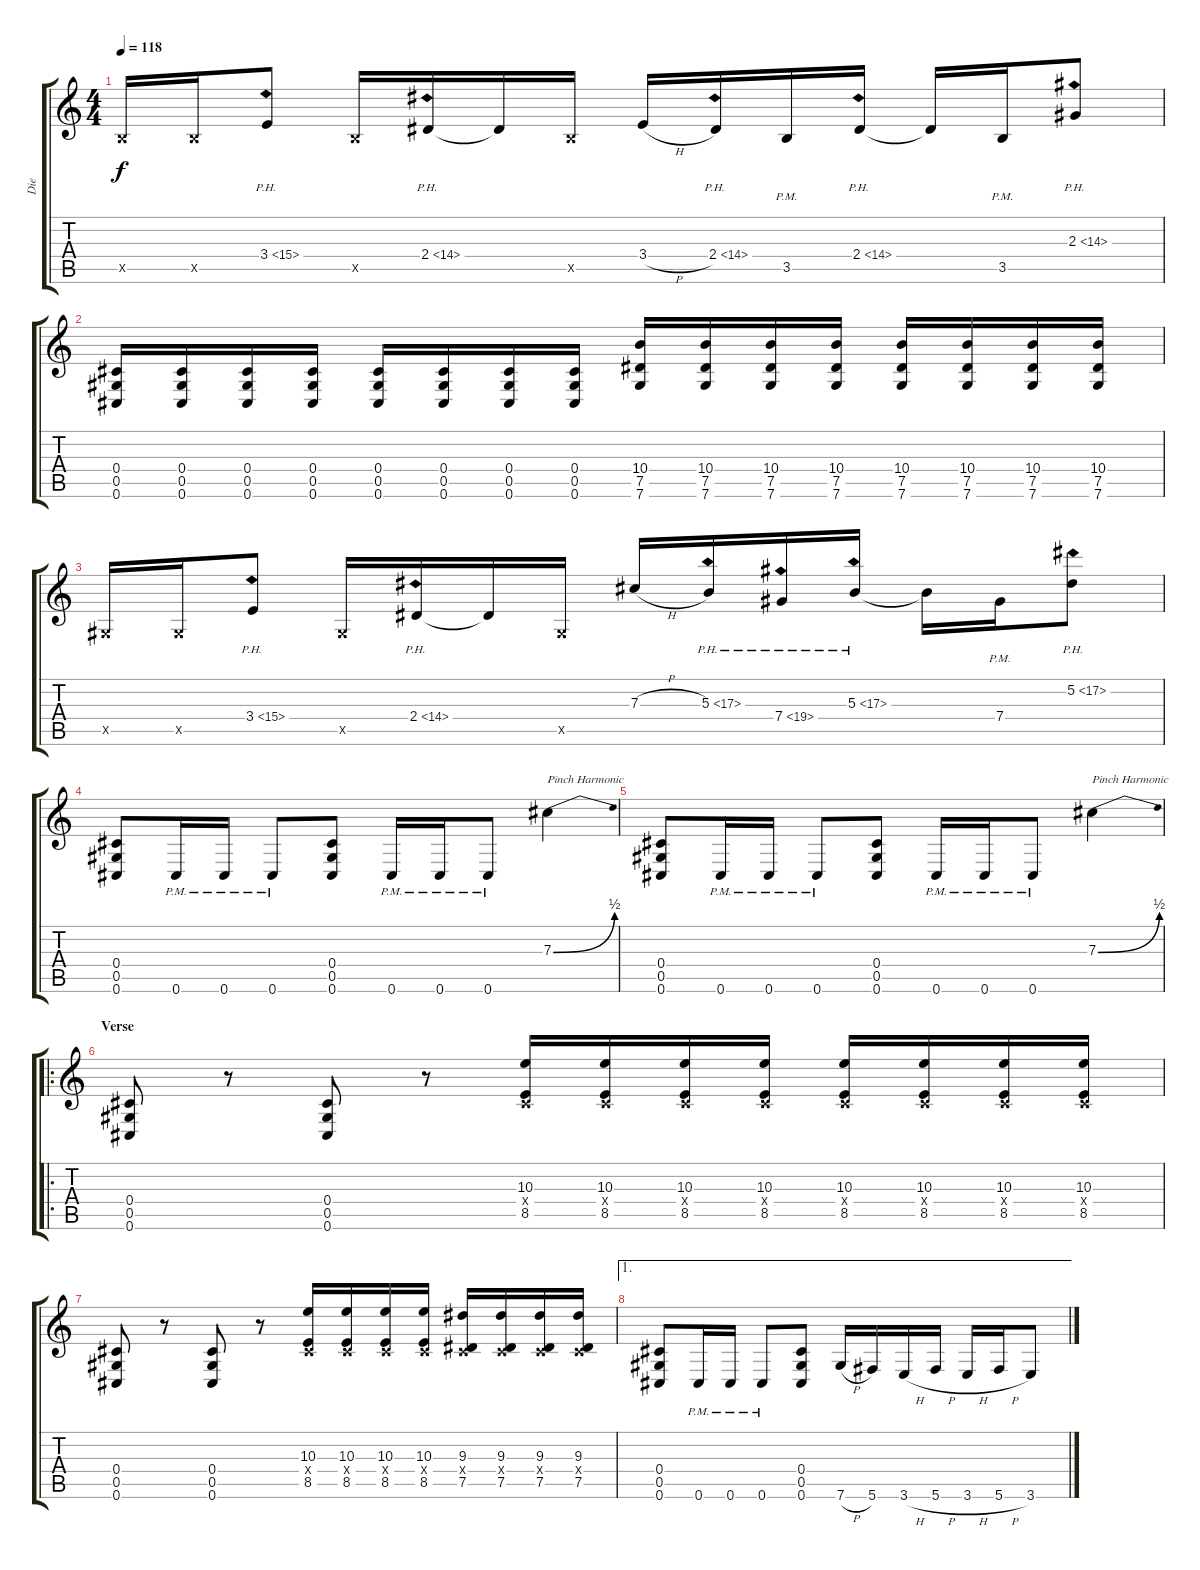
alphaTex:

\track ("Die" "Die") {instrument distortionguitar}
\staff {score tabs}
\tuning (Eb4 Bb3 Gb3 Db3 Ab2 Db2) {hide}
\ts (4 4)
\tempo 118
\clef g2
\ks c
3.5{x}.16{dy f} 3.5{x}.16 3.4{ph 12}.8 3.5{x}.16 2.4{ph 12}.16 2.4{t}.16 3.5{x}.16 3.4{h}.16 2.4{ph 12}.16 3.5{pm}.16 2.4{ph 12}.16 2.4{t}.16 3.5{pm}.16 2.3{ph 12}.8 |
(0.4 0.5 0.6).16 (0.4 0.5 0.6).16 (0.4 0.5 0.6).16 (0.4 0.5 0.6).16 (0.4 0.5 0.6).16 (0.4 0.5 0.6).16 (0.4 0.5 0.6).16 (0.4 0.5 0.6).16 (10.4 7.5 7.6).16 (10.4 7.5 7.6).16 (10.4 7.5 7.6).16 (10.4 7.5 7.6).16 (10.4 7.5 7.6).16 (10.4 7.5 7.6).16 (10.4 7.5 7.6).16 (10.4 7.5 7.6).16 |
0.5{x}.16 0.5{x}.16 3.4{ph 12}.8 0.5{x}.16 2.4{ph 12}.16 2.4{t}.16 0.5{x}.16 7.3{h}.16 5.3{ph 12}.16 7.4{ph 12}.16 5.3{ph 12}.16 5.3{t}.16 7.4{pm}.16 5.2{ph 12}.8 |
(0.4 0.5 0.6).8{instrument distortionguitar} 0.6{pm}.16 0.6{pm}.16 0.6{pm}.8 (0.4 0.5 0.6).8 0.6{pm}.16 0.6{pm}.16 0.6{pm}.8 7.3{be (bend 0 0 60 2)}.4{txt "Pinch Harmonic" instrument guitarharmonics} |
(0.4 0.5 0.6).8{instrument distortionguitar} 0.6{pm}.16 0.6{pm}.16 0.6{pm}.8 (0.4 0.5 0.6).8 0.6{pm}.16 0.6{pm}.16 0.6{pm}.8 7.3{be (bend 0 0 60 2)}.4{txt "Pinch Harmonic" instrument guitarharmonics} |
\ro
\section ("" "Verse")
(0.4 0.5 0.6).8{instrument distortionguitar} r.8 (0.4 0.5 0.6).8 r.8 (10.3 0.4{x} 8.5).16 (10.3 0.4{x} 8.5).16 (10.3 0.4{x} 8.5).16 (10.3 0.4{x} 8.5).16 (10.3 0.4{x} 8.5).16 (10.3 0.4{x} 8.5).16 (10.3 0.4{x} 8.5).16 (10.3 0.4{x} 8.5).16 |
(0.4 0.5 0.6).8 r.8 (0.4 0.5 0.6).8 r.8 (10.3 0.4{x} 8.5).16 (10.3 0.4{x} 8.5).16 (10.3 0.4{x} 8.5).16 (10.3 0.4{x} 8.5).16 (9.3 0.4{x} 7.5).16 (9.3 0.4{x} 7.5).16 (9.3 0.4{x} 7.5).16 (9.3 0.4{x} 7.5).16 |
\ae 1
(0.4 0.5 0.6).8 0.6{pm}.16 0.6{pm}.16 0.6{pm}.8 (0.4 0.5 0.6).8 7.6{h}.16 5.6.16 3.6{h}.16 5.6{h}.16 3.6{h}.16 5.6{h}.16 3.6.8
